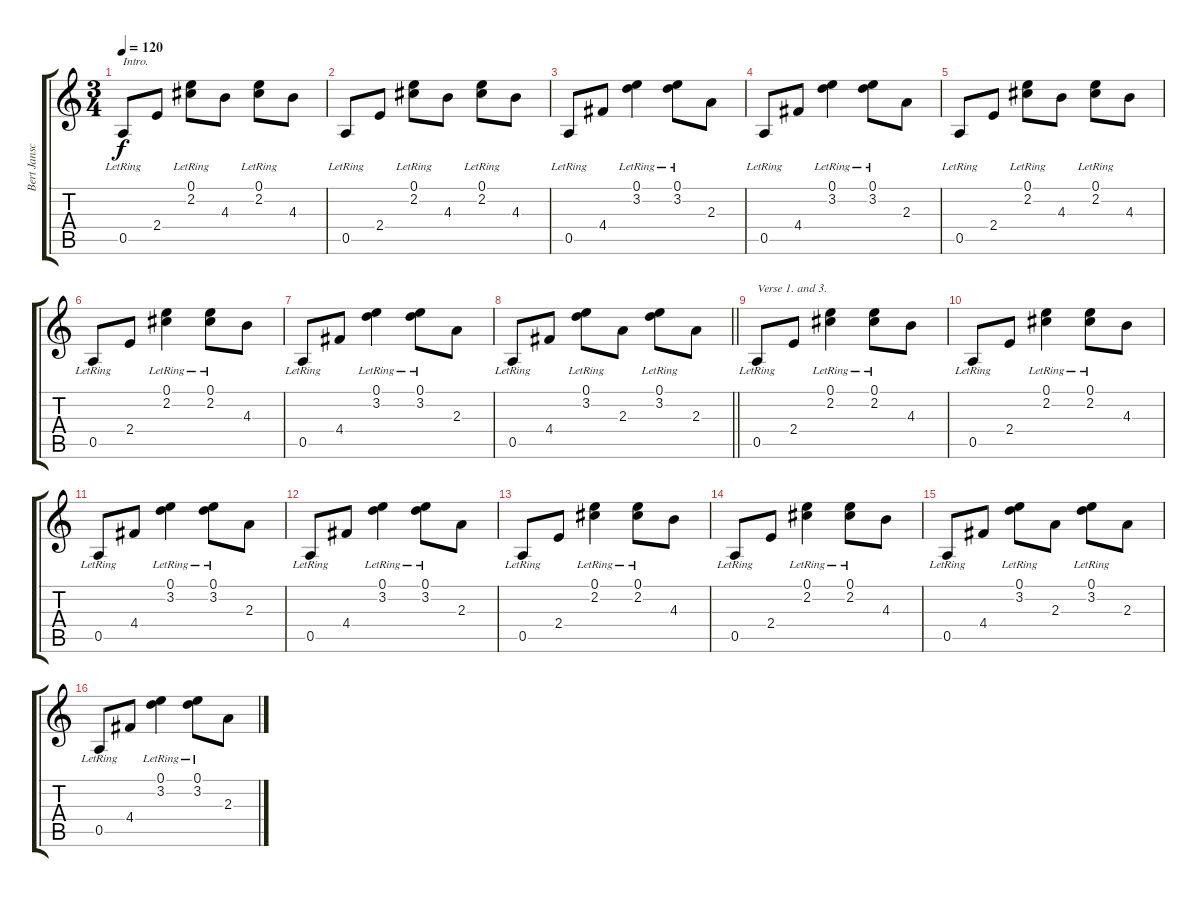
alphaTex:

\track ("Bert Jansch" "Bert Jansc") {instrument acousticguitarnylon}
\staff {score tabs}
\tuning (E4 B3 G3 D3 A2 E2) {hide}
\ts (3 4)
\tempo 120
\clef g2
\ks c
0.5{lr}.8{txt "Intro." dy f instrument acousticguitarnylon} 2.4.8 (0.1{lr} 2.2{lr}).8 4.3.8 (0.1{lr} 2.2{lr}).8 4.3.8 |
0.5{lr}.8 2.4.8 (0.1{lr} 2.2{lr}).8 4.3.8 (0.1{lr} 2.2{lr}).8 4.3.8 |
0.5{lr}.8 4.4.8 (0.1{lr} 3.2{lr}).4 (0.1{lr} 3.2{lr}).8 2.3.8 |
0.5{lr}.8 4.4.8 (0.1{lr} 3.2{lr}).4 (0.1{lr} 3.2{lr}).8 2.3.8 |
0.5{lr}.8 2.4.8 (0.1{lr} 2.2{lr}).8 4.3.8 (0.1{lr} 2.2{lr}).8 4.3.8 |
0.5{lr}.8 2.4.8 (0.1{lr} 2.2{lr}).4 (0.1{lr} 2.2{lr}).8 4.3.8 |
0.5{lr}.8 4.4.8 (0.1{lr} 3.2{lr}).4 (0.1{lr} 3.2{lr}).8 2.3.8 |
\barLineRight lightlight
0.5{lr}.8 4.4.8 (0.1{lr} 3.2{lr}).8 2.3.8 (0.1{lr} 3.2{lr}).8 2.3.8 |
0.5{lr}.8{txt "Verse 1. and 3."} 2.4.8 (0.1{lr} 2.2{lr}).4 (0.1{lr} 2.2{lr}).8 4.3.8 |
0.5{lr}.8 2.4.8 (0.1{lr} 2.2{lr}).4 (0.1{lr} 2.2{lr}).8 4.3.8 |
0.5{lr}.8 4.4.8 (0.1{lr} 3.2{lr}).4 (0.1{lr} 3.2{lr}).8 2.3.8 |
0.5{lr}.8 4.4.8 (0.1{lr} 3.2{lr}).4 (0.1{lr} 3.2{lr}).8 2.3.8 |
0.5{lr}.8 2.4.8 (0.1{lr} 2.2{lr}).4 (0.1{lr} 2.2{lr}).8 4.3.8 |
0.5{lr}.8 2.4.8 (0.1{lr} 2.2{lr}).4 (0.1{lr} 2.2{lr}).8 4.3.8 |
0.5{lr}.8 4.4.8 (0.1{lr} 3.2{lr}).8 2.3.8 (0.1{lr} 3.2{lr}).8 2.3.8 |
0.5{lr}.8 4.4.8 (0.1{lr} 3.2{lr}).4 (0.1{lr} 3.2{lr}).8 2.3.8
